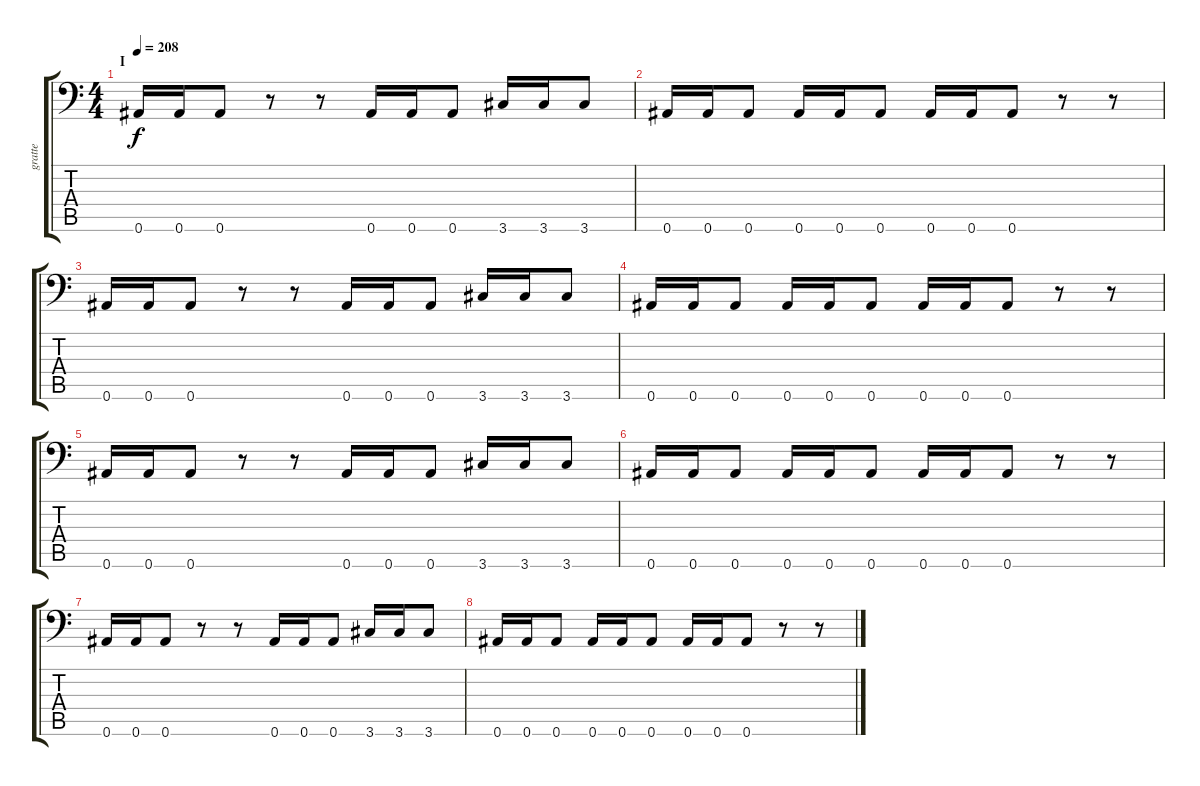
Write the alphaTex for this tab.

\track ("gratte" "gratte") {instrument distortionguitar}
\staff {score tabs}
\tuning (C4 G3 Eb3 Bb2 F2 Bb1) {hide}
\ts (4 4)
\section ("" "I")
\tempo 208
\clef f4
\ks c
0.6.16{dy f} 0.6.16 0.6.8 r.8 r.8 0.6.16 0.6.16 0.6.8 3.6.16 3.6.16 3.6.8 |
0.6.16 0.6.16 0.6.8 0.6.16 0.6.16 0.6.8 0.6.16 0.6.16 0.6.8 r.8 r.8 |
0.6.16 0.6.16 0.6.8 r.8 r.8 0.6.16 0.6.16 0.6.8 3.6.16 3.6.16 3.6.8 |
0.6.16 0.6.16 0.6.8 0.6.16 0.6.16 0.6.8 0.6.16 0.6.16 0.6.8 r.8 r.8 |
0.6.16 0.6.16 0.6.8 r.8 r.8 0.6.16 0.6.16 0.6.8 3.6.16 3.6.16 3.6.8 |
0.6.16 0.6.16 0.6.8 0.6.16 0.6.16 0.6.8 0.6.16 0.6.16 0.6.8 r.8 r.8 |
0.6.16 0.6.16 0.6.8 r.8 r.8 0.6.16 0.6.16 0.6.8 3.6.16 3.6.16 3.6.8 |
0.6.16 0.6.16 0.6.8 0.6.16 0.6.16 0.6.8 0.6.16 0.6.16 0.6.8 r.8 r.8
